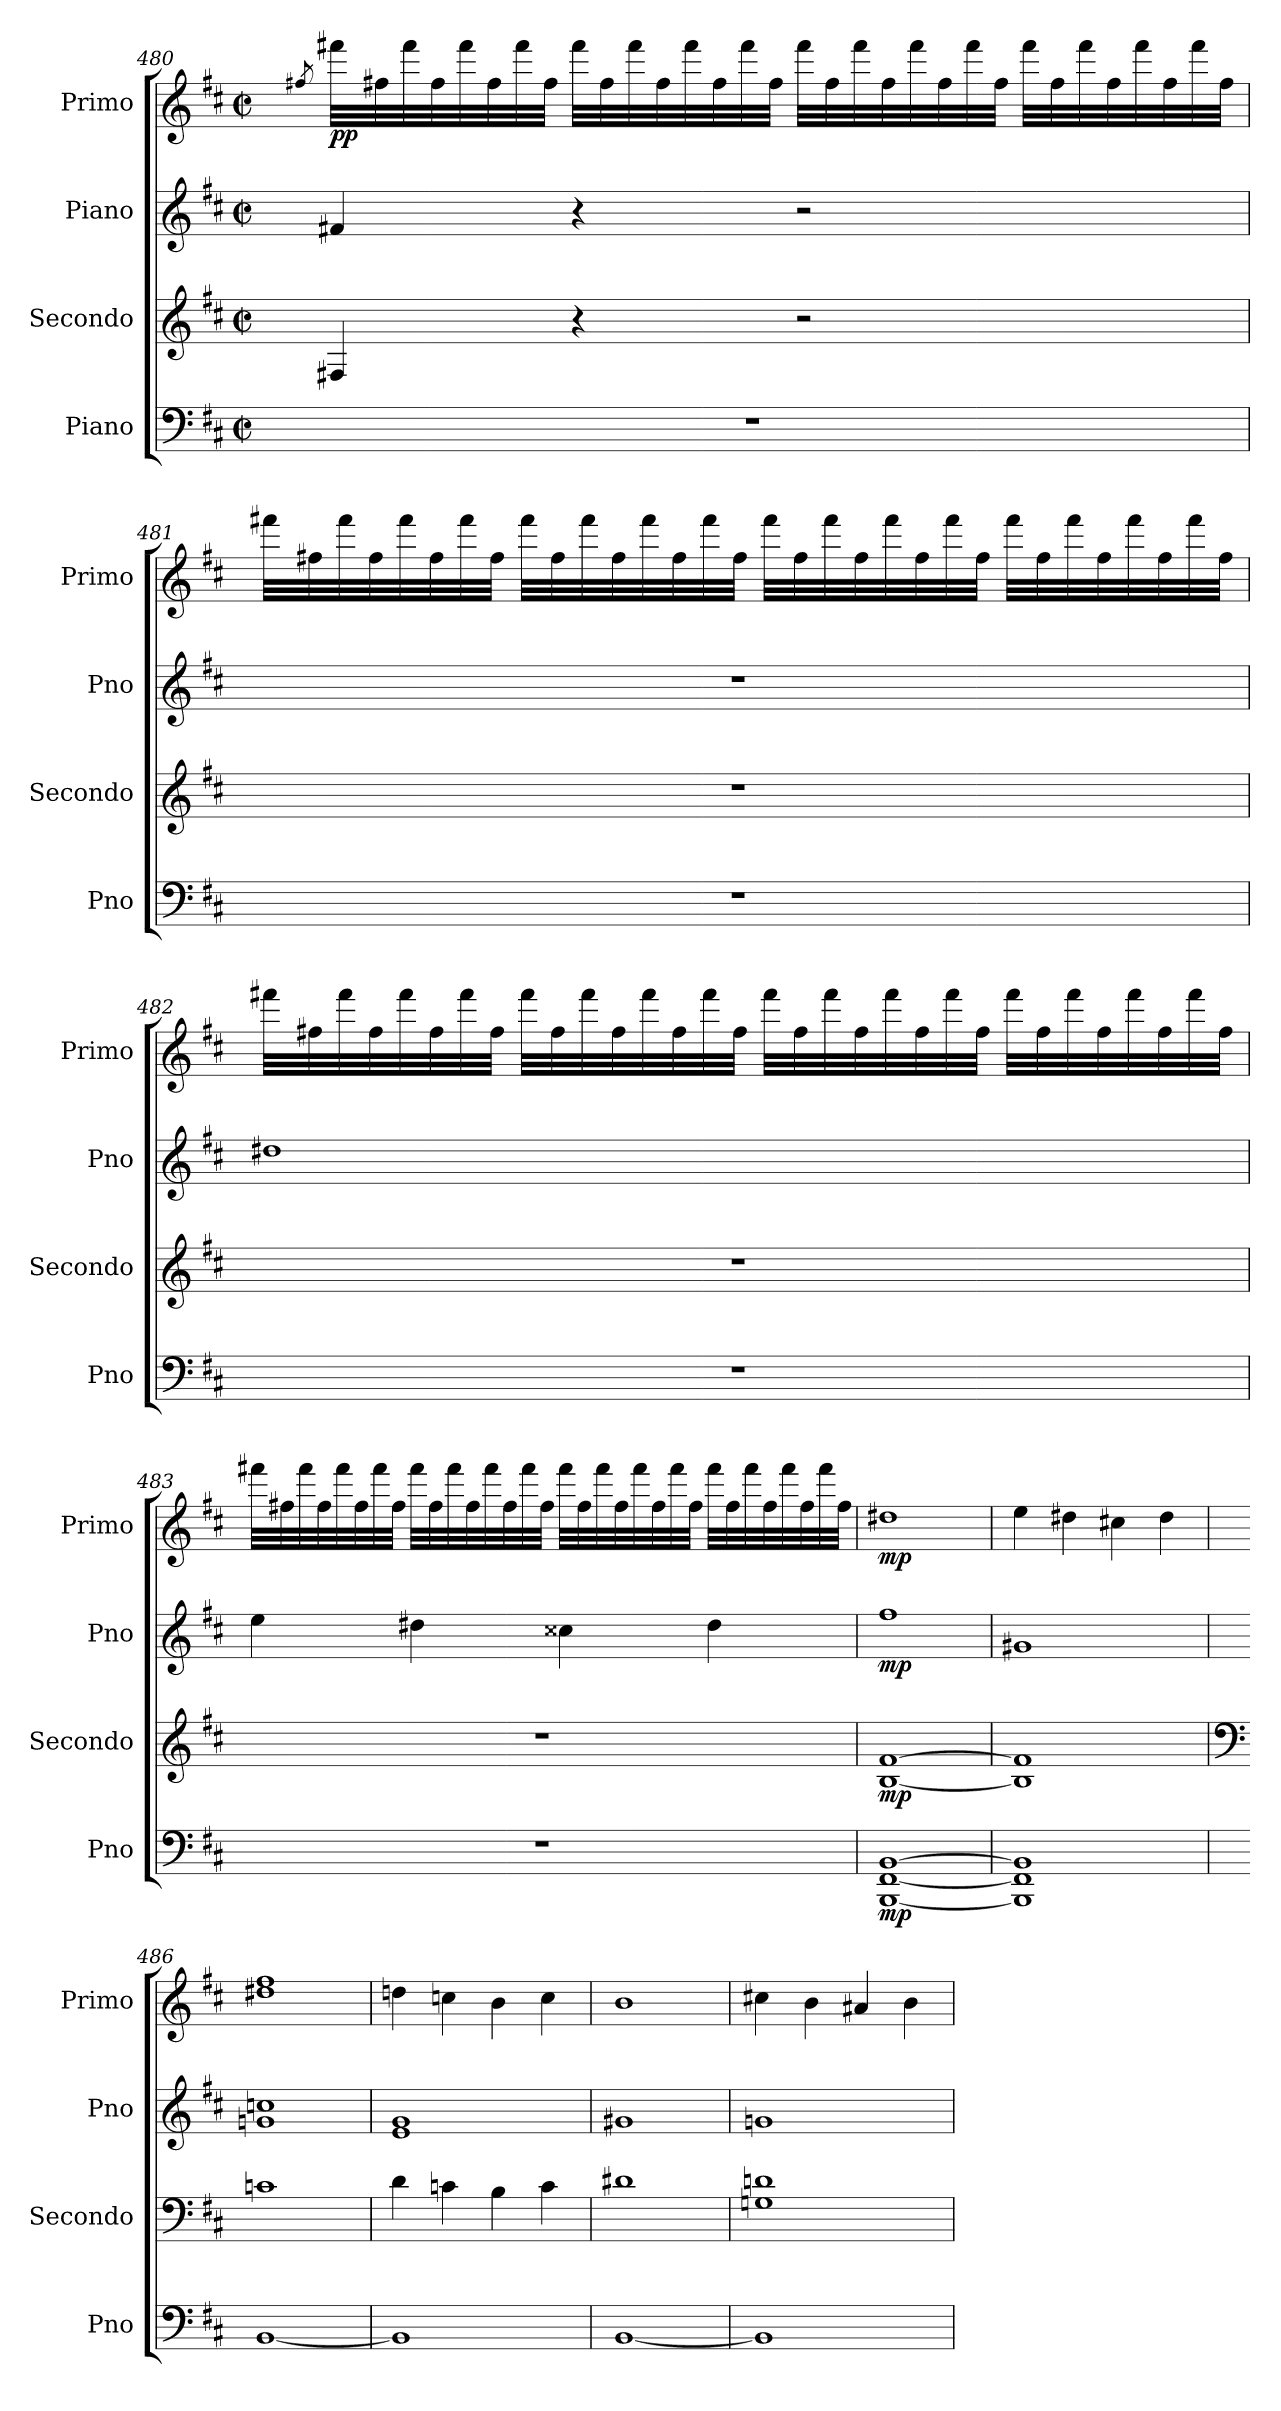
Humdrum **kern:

**kern	**dynam	**kern	**dynam	**kern	**dynam	**kern	**dynam
*part4	*part4	*part3	*part3	*part2	*part2	*part1	*part1
*staff4	*staff4	*staff3	*staff3	*staff2	*staff2	*staff1	*staff1
*I"Piano	*	*I"Secondo	*	*I"Piano	*	*I"Primo	*
*I'Pno	*	*I'Secondo	*	*I'Pno	*	*I'Primo	*
!!LO:PB:g=z
*clefF4	*	*clefG2	*	*clefG2	*	*clefG2	*
*k[f#c#]	*	*k[f#c#]	*	*k[f#c#]	*	*k[f#c#]	*
*M4/4	*	*M4/4	*	*M4/4	*	*M4/4	*
*met(c|)	*	*met(c|)	*	*met(c|)	*	*met(c|)	*
=480	=480	=480	=480	=480	=480	=480	=480
.	.	.	.	.	.	8qff#X/	.
!	!	!	!	!	!	!	!LO:DY:b
1r	.	4F#X/	.	4f#X/	.	32fff#X\LLL	pp
.	.	.	.	.	.	32ff#X\	.
.	.	.	.	.	.	32fff#\	.
.	.	.	.	.	.	32ff#\	.
.	.	.	.	.	.	32fff#\	.
.	.	.	.	.	.	32ff#\	.
.	.	.	.	.	.	32fff#\	.
.	.	.	.	.	.	32ff#\JJJ	.
.	.	4r	.	4r	.	32fff#\LLL	.
.	.	.	.	.	.	32ff#\	.
.	.	.	.	.	.	32fff#\	.
.	.	.	.	.	.	32ff#\	.
.	.	.	.	.	.	32fff#\	.
.	.	.	.	.	.	32ff#\	.
.	.	.	.	.	.	32fff#\	.
.	.	.	.	.	.	32ff#\JJJ	.
.	.	2r	.	2r	.	32fff#\LLL	.
.	.	.	.	.	.	32ff#\	.
.	.	.	.	.	.	32fff#\	.
.	.	.	.	.	.	32ff#\	.
.	.	.	.	.	.	32fff#\	.
.	.	.	.	.	.	32ff#\	.
.	.	.	.	.	.	32fff#\	.
.	.	.	.	.	.	32ff#\JJJ	.
.	.	.	.	.	.	32fff#\LLL	.
.	.	.	.	.	.	32ff#\	.
.	.	.	.	.	.	32fff#\	.
.	.	.	.	.	.	32ff#\	.
.	.	.	.	.	.	32fff#\	.
.	.	.	.	.	.	32ff#\	.
.	.	.	.	.	.	32fff#\	.
.	.	.	.	.	.	32ff#\JJJ	.
!!LO:LB:g=z
=481	=481	=481	=481	=481	=481	=481	=481
1r	.	1r	.	1r	.	32fff#X\LLL	.
.	.	.	.	.	.	32ff#X\	.
.	.	.	.	.	.	32fff#\	.
.	.	.	.	.	.	32ff#\	.
.	.	.	.	.	.	32fff#\	.
.	.	.	.	.	.	32ff#\	.
.	.	.	.	.	.	32fff#\	.
.	.	.	.	.	.	32ff#\JJJ	.
.	.	.	.	.	.	32fff#\LLL	.
.	.	.	.	.	.	32ff#\	.
.	.	.	.	.	.	32fff#\	.
.	.	.	.	.	.	32ff#\	.
.	.	.	.	.	.	32fff#\	.
.	.	.	.	.	.	32ff#\	.
.	.	.	.	.	.	32fff#\	.
.	.	.	.	.	.	32ff#\JJJ	.
.	.	.	.	.	.	32fff#\LLL	.
.	.	.	.	.	.	32ff#\	.
.	.	.	.	.	.	32fff#\	.
.	.	.	.	.	.	32ff#\	.
.	.	.	.	.	.	32fff#\	.
.	.	.	.	.	.	32ff#\	.
.	.	.	.	.	.	32fff#\	.
.	.	.	.	.	.	32ff#\JJJ	.
.	.	.	.	.	.	32fff#\LLL	.
.	.	.	.	.	.	32ff#\	.
.	.	.	.	.	.	32fff#\	.
.	.	.	.	.	.	32ff#\	.
.	.	.	.	.	.	32fff#\	.
.	.	.	.	.	.	32ff#\	.
.	.	.	.	.	.	32fff#\	.
.	.	.	.	.	.	32ff#\JJJ	.
!!LO:LB:g=z
=482	=482	=482	=482	=482	=482	=482	=482
1r	.	1r	.	1dd#X	.	32fff#X\LLL	.
.	.	.	.	.	.	32ff#X\	.
.	.	.	.	.	.	32fff#\	.
.	.	.	.	.	.	32ff#\	.
.	.	.	.	.	.	32fff#\	.
.	.	.	.	.	.	32ff#\	.
.	.	.	.	.	.	32fff#\	.
.	.	.	.	.	.	32ff#\JJJ	.
.	.	.	.	.	.	32fff#\LLL	.
.	.	.	.	.	.	32ff#\	.
.	.	.	.	.	.	32fff#\	.
.	.	.	.	.	.	32ff#\	.
.	.	.	.	.	.	32fff#\	.
.	.	.	.	.	.	32ff#\	.
.	.	.	.	.	.	32fff#\	.
.	.	.	.	.	.	32ff#\JJJ	.
.	.	.	.	.	.	32fff#\LLL	.
.	.	.	.	.	.	32ff#\	.
.	.	.	.	.	.	32fff#\	.
.	.	.	.	.	.	32ff#\	.
.	.	.	.	.	.	32fff#\	.
.	.	.	.	.	.	32ff#\	.
.	.	.	.	.	.	32fff#\	.
.	.	.	.	.	.	32ff#\JJJ	.
.	.	.	.	.	.	32fff#\LLL	.
.	.	.	.	.	.	32ff#\	.
.	.	.	.	.	.	32fff#\	.
.	.	.	.	.	.	32ff#\	.
.	.	.	.	.	.	32fff#\	.
.	.	.	.	.	.	32ff#\	.
.	.	.	.	.	.	32fff#\	.
.	.	.	.	.	.	32ff#\JJJ	.
!!LO:PB:g=z
=483	=483	=483	=483	=483	=483	=483	=483
1r	.	1r	.	4ee\	.	32fff#X\LLL	.
.	.	.	.	.	.	32ff#X\	.
.	.	.	.	.	.	32fff#\	.
.	.	.	.	.	.	32ff#\	.
.	.	.	.	.	.	32fff#\	.
.	.	.	.	.	.	32ff#\	.
.	.	.	.	.	.	32fff#\	.
.	.	.	.	.	.	32ff#\JJJ	.
.	.	.	.	4dd#X\	.	32fff#\LLL	.
.	.	.	.	.	.	32ff#\	.
.	.	.	.	.	.	32fff#\	.
.	.	.	.	.	.	32ff#\	.
.	.	.	.	.	.	32fff#\	.
.	.	.	.	.	.	32ff#\	.
.	.	.	.	.	.	32fff#\	.
.	.	.	.	.	.	32ff#\JJJ	.
.	.	.	.	4cc##X\	.	32fff#\LLL	.
.	.	.	.	.	.	32ff#\	.
.	.	.	.	.	.	32fff#\	.
.	.	.	.	.	.	32ff#\	.
.	.	.	.	.	.	32fff#\	.
.	.	.	.	.	.	32ff#\	.
.	.	.	.	.	.	32fff#\	.
.	.	.	.	.	.	32ff#\JJJ	.
.	.	.	.	4dd#\	.	32fff#\LLL	.
.	.	.	.	.	.	32ff#\	.
.	.	.	.	.	.	32fff#\	.
.	.	.	.	.	.	32ff#\	.
.	.	.	.	.	.	32fff#\	.
.	.	.	.	.	.	32ff#\	.
.	.	.	.	.	.	32fff#\	.
.	.	.	.	.	.	32ff#\JJJ	.
=484	=484	=484	=484	=484	=484	=484	=484
!	!LO:DY:b	!	!LO:DY:b	!	!LO:DY:b	!	!LO:DY:b
[1BBB [1FF# [1BB	mp	[1B [1f#	mp	1ff#	mp	1dd#X	mp
=485	=485	=485	=485	=485	=485	=485	=485
1BBB] 1FF#] 1BB]	.	1B] 1f#]	.	1g#X	.	4ee\	.
.	.	.	.	.	.	4dd#X\	.
.	.	.	.	.	.	4cc#X\	.
.	.	.	.	.	.	4dd#\	.
!!LO:LB:g=z
=486	=486	=486	=486	=486	=486	=486	=486
*	*	*clefF4	*	*	*	*	*
[1BB	.	1cn	.	1gn 1ccn	.	1dd#X 1ff#	.
=487	=487	=487	=487	=487	=487	=487	=487
1BB]	.	4d\	.	1e 1g	.	4ddn\	.
.	.	4cn\	.	.	.	4ccn\	.
.	.	4B\	.	.	.	4b\	.
.	.	4c\	.	.	.	4cc\	.
=488	=488	=488	=488	=488	=488	=488	=488
[1BB	.	1d#X	.	1g#X	.	1b	.
=489	=489	=489	=489	=489	=489	=489	=489
1BB]	.	1Gn 1dn	.	1gn	.	4cc#X\	.
.	.	.	.	.	.	4b\	.
.	.	.	.	.	.	4a#X/	.
.	.	.	.	.	.	4b\	.
=	=	=	=	=	=	=	=
*-	*-	*-	*-	*-	*-	*-	*-
